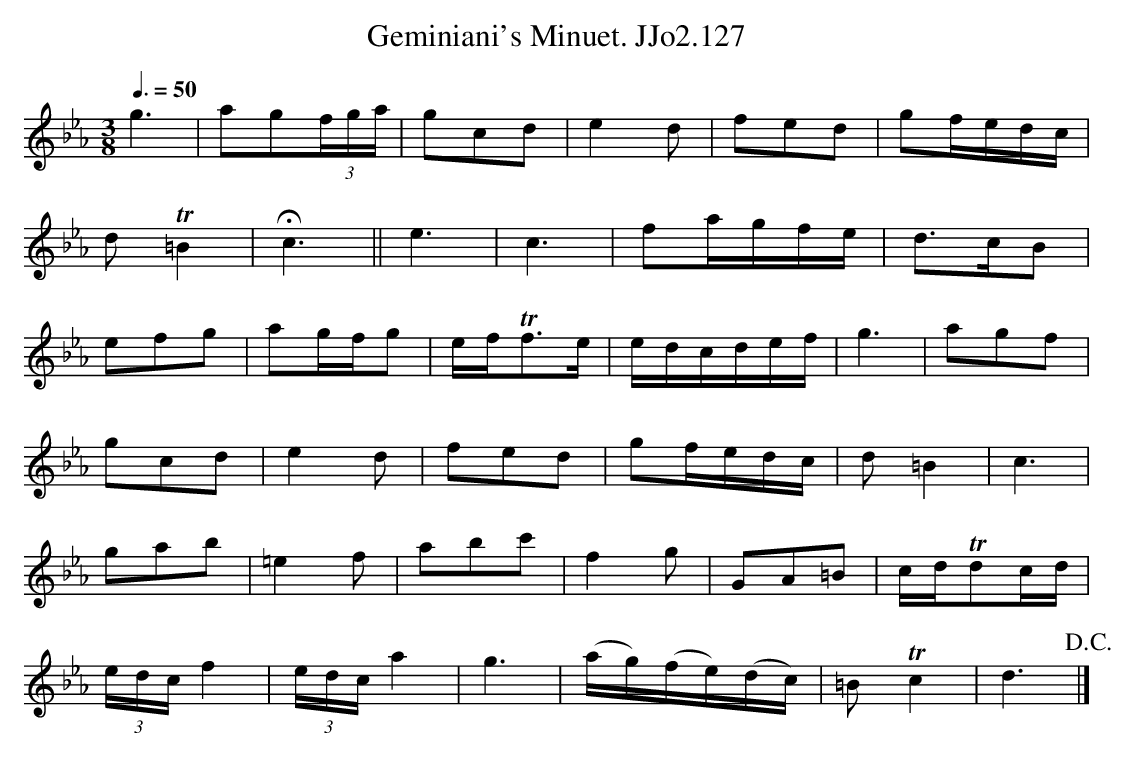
X:1
T:Geminiani's Minuet. JJo2.127
M:3/8
L:1/8
Q:3/8=50
K:Eb
g3 | ag(3f/g/a/ | gcd | e2d | fed | gf/e/d/c/ |
dT=B2 | !fermata!c3 || e3 | c3 | fa/g/f/e/ | d>cB |
efg | ag/f/g | e/f/Tf>e | e/d/c/d/e/f/ | g3 | agf |
gcd | e2d | fed | gf/e/d/c/ | d=B2 | c3 |
gab | =e2f | abc' | f2g | GA=B | c/d/Tdc/d/ |
(3e/d/c/ f2 | (3e/d/c/ a2 | g3 | (a/g/)(f/e/)(d/c/) | =BTc2 | d3 !D.C.! |]
